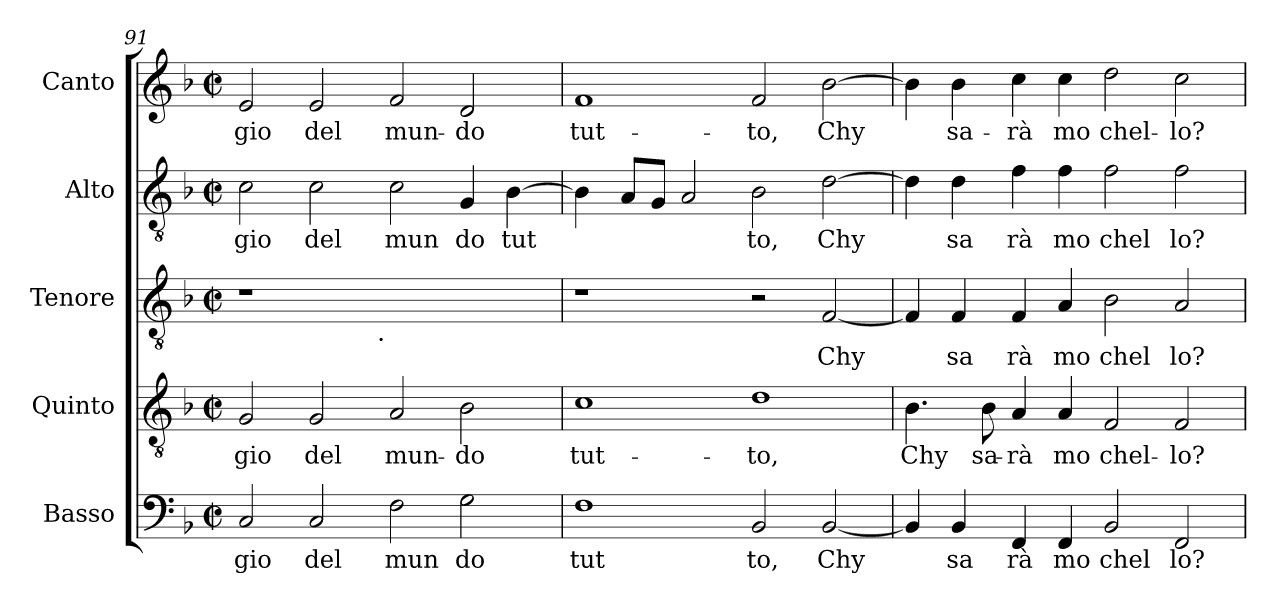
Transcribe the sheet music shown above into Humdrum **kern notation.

**kern	**text	**kern	**text	**kern	**text	**kern	**text	**kern	**text
*part5	*part5	*part4	*part4	*part3	*part3	*part2	*part2	*part1	*part1
*staff5	*staff5	*staff4	*staff4	*staff3	*staff3	*staff2	*staff2	*staff1	*staff1
*I"Basso	*	*I"Quinto	*	*I"Tenore	*	*I"Alto	*	*I"Canto	*
*I'Basso	*	*I'Quinto	*	*I'Tenore	*	*I'Alto	*	*I'Canto	*
!!LO:LB:g=z
*clefF4	*	*clefGv2	*	*clefGv2	*	*clefGv2	*	*clefG2	*
*k[b-]	*	*k[b-]	*	*k[b-]	*	*k[b-]	*	*k[b-]	*
*F:	*	*F:	*	*F:	*	*F:	*	*F:	*
*M2/2	*	*M2/2	*	*M2/2	*	*M2/2	*	*M2/2	*
*met(c|)	*	*met(c|)	*	*met(c|)	*	*met(c|)	*	*met(c|)	*
=91	=91	=91	=91	=91	=91	=91	=91	=91	=91
!	!LO:LY:b:cj	!	!LO:LY:b:cj	!	!	!	!LO:LY:b:cj	!	!LO:LY:b:cj
*	*	*	*	*^	*	*	*	*	*
2C/	-gio	2G/	gio	1r	2ryy	.	2c\	-gio	2e/	-gio
!	!LO:LY:b:cj	!	!LO:LY:b:cj	!	!	!	!	!LO:LY:b:cj	!	!LO:LY:b:cj
2C/	del	2G/	del	.	4...ryy	.	2c\	del	2e/	del
!	!	!	!	!	!LO:TX:b:t=.	!	!	!	!	!
.	.	.	.	.	1ryy	.	.	.	.	.
!	!LO:LY:b:cj	!	!LO:LY:b:cj	!	!	!	!	!LO:LY:b:cj	!	!LO:LY:b:cj
2F\	mun	2A/	mun-	1ryy	.	.	2c\	mun	2f/	mun-
!	!LO:LY:b:cj	!	!LO:LY:b:cj	!	!	!	!	!LO:LY:b:cj	!	!LO:LY:b:cj
2G\	do	2B-\	-do	.	.	.	4G/	do	2d/	-do
!	!	!	!	!	!	!	!	!LO:LY:b:cj	!	!
.	.	.	.	.	.	.	[>4B-\	tut	.	.
.	.	.	.	.	32ryy	.	.	.	.	.
=92	=92	=92	=92	=92	=92	=92	=92	=92	=92	=92
!	!LO:LY:b:cj	!	!LO:LY:b:cj	!	!	!	!	!LO:LY:b:cj	!	!LO:LY:b:cj
*	*	*	*	*v	*v	*	*	*	*	*
1F	tut	1c	tut-	1r	.	4B-\]	.	1f	tut-
!	!	!	!	!	!	!	!LO:LY:b:cj	!	!
.	.	.	.	.	.	8A/L	.	.	.
!	!	!	!	!	!	!	!LO:LY:b:cj	!	!
.	.	.	.	.	.	8G/J	.	.	.
!	!	!	!	!	!	!	!LO:LY:b:cj	!	!
.	.	.	.	.	.	2A/	.	.	.
!	!LO:LY:b:cj	!	!LO:LY:b:cj	!	!	!	!LO:LY:b:cj	!	!LO:LY:b:cj
2BB-/	to,	1d	-to,	2r	.	2B-\	to,	2f/	-to,
!	!LO:LY:b:cj	!	!	!	!LO:LY:b:cj	!	!LO:LY:b:cj	!	!LO:LY:b:cj
[<2BB-/	Chy	.	.	[<2F/	Chy	[>2d\	Chy	[>2b-\	Chy
=93	=93	=93	=93	=93	=93	=93	=93	=93	=93
!	!LO:LY:b:cj	!	!LO:LY:b:cj	!	!LO:LY:b:cj	!	!LO:LY:b:cj	!	!LO:LY:b:cj
4BB-/]	.	4.B-\	Chy	4F/]	.	4d\]	.	4b-\]	.
!	!LO:LY:b:cj	!	!	!	!LO:LY:b:cj	!	!LO:LY:b:cj	!	!LO:LY:b:cj
4BB-/	sa	.	.	4F/	sa	4d\	sa	4b-\	sa-
!	!	!	!LO:LY:b:cj	!	!	!	!	!	!
.	.	8B-\	sa-	.	.	.	.	.	.
!	!LO:LY:b:cj	!	!LO:LY:b:cj	!	!LO:LY:b:cj	!	!LO:LY:b:cj	!	!LO:LY:b:cj
4FF/	rà	4A/	-rà	4F/	rà	4f\	rà	4cc\	-rà
!	!LO:LY:b:cj	!	!LO:LY:b:cj	!	!LO:LY:b:cj	!	!LO:LY:b:cj	!	!LO:LY:b:cj
4FF/	mo	4A/	mo	4A/	mo	4f\	mo	4cc\	mo
!	!LO:LY:b:cj	!	!LO:LY:b:cj	!	!LO:LY:b:cj	!	!LO:LY:b:cj	!	!LO:LY:b:cj
2BB-/	chel	2F/	chel-	2B-\	chel	2f\	chel	2dd\	chel-
!	!LO:LY:b:cj	!	!LO:LY:b:cj	!	!LO:LY:b:cj	!	!LO:LY:b:cj	!	!LO:LY:b:cj
2FF/	lo?	2F/	-lo?	2A/	lo?	2f\	lo?	2cc\	-lo?
=	=	=	=	=	=	=	=	=	=
*-	*-	*-	*-	*-	*-	*-	*-	*-	*-
